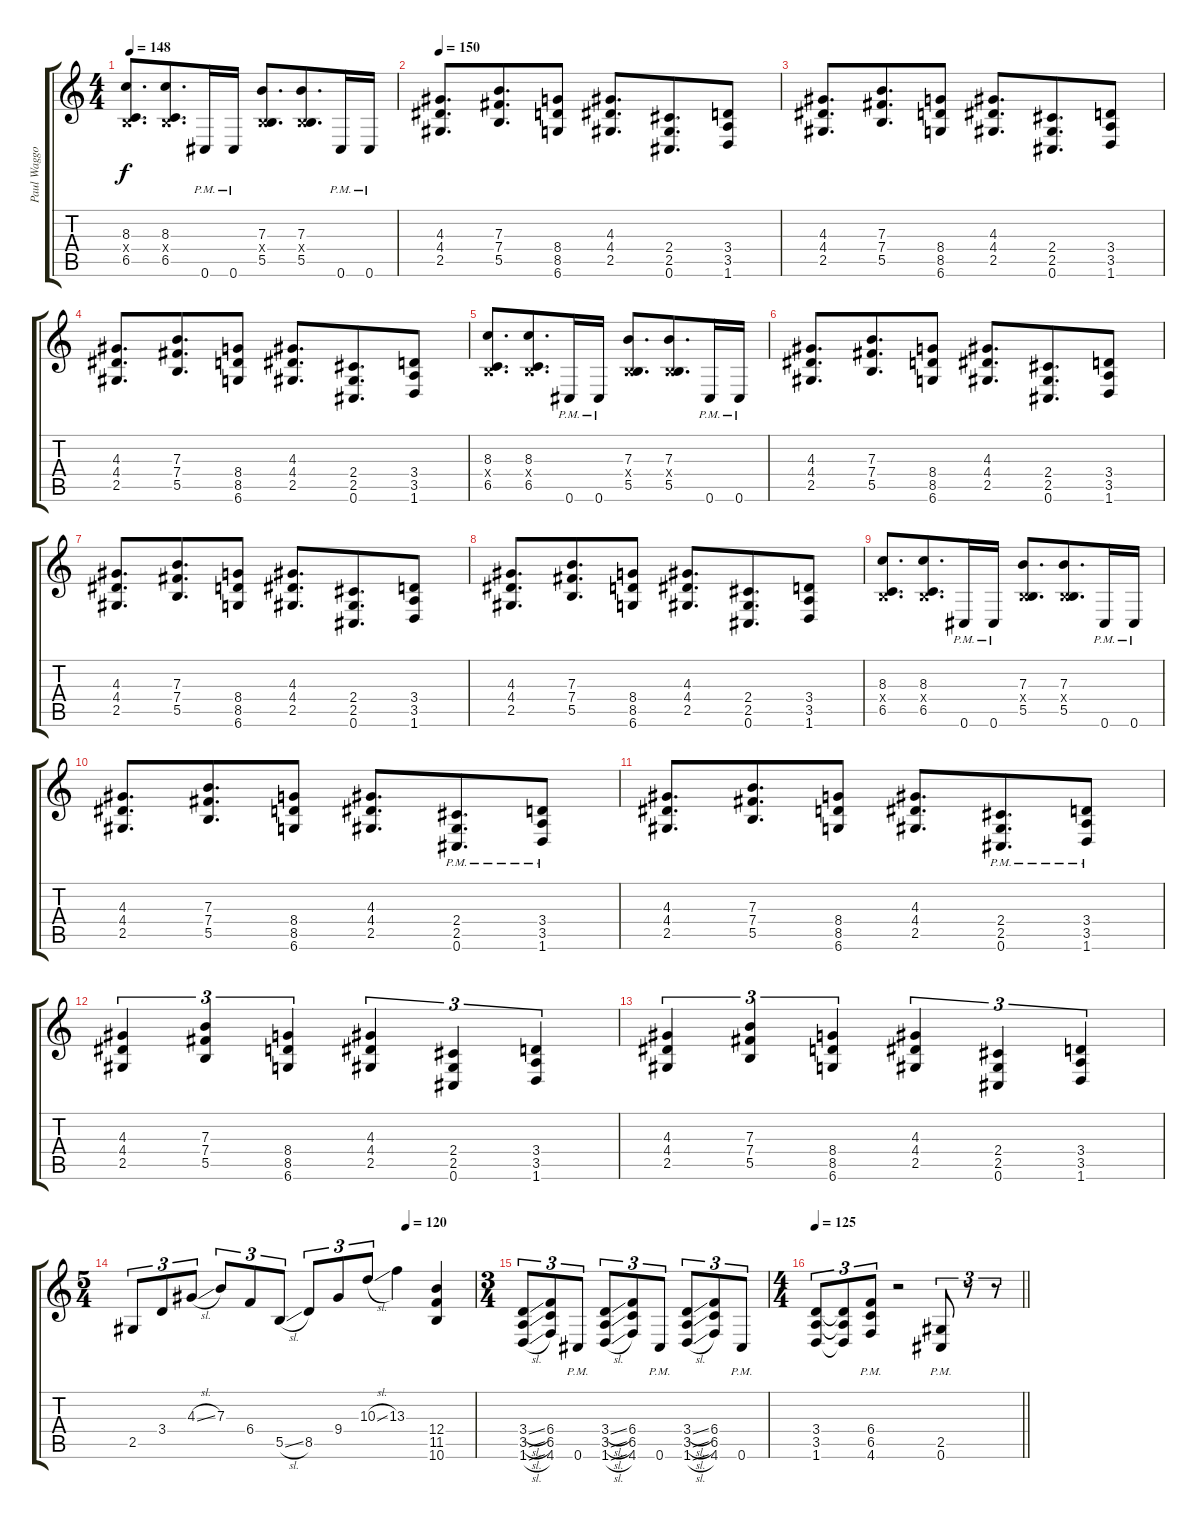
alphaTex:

\track ("Paul Waggoner" "Paul Waggo") {instrument distortionguitar}
\staff {score tabs}
\tuning (Db4 Ab3 E3 B2 Gb2 Db2) {hide}
\ts (4 4)
\tempo 148
\clef g2
\ks c
(8.3 0.4{x} 6.5).8{d dy f} (8.3 0.4{x} 6.5).8{d beam merge} 0.6{pm}.16 0.6{pm}.16 (7.3 0.4{x} 5.5).8{d} (7.3 0.4{x} 5.5).8{d beam merge} 0.6{pm}.16 0.6{pm}.16 |
\tempo 150
(4.3 4.4 2.5).8{d} (7.3 7.4 5.5).8{d beam merge} (8.4 8.5 6.6).8 (4.3 4.4 2.5).8{d} (2.4 2.5 0.6).8{d beam merge} (3.4 3.5 1.6).8 |
(4.3 4.4 2.5).8{d} (7.3 7.4 5.5).8{d beam merge} (8.4 8.5 6.6).8 (4.3 4.4 2.5).8{d} (2.4 2.5 0.6).8{d beam merge} (3.4 3.5 1.6).8 |
(4.3 4.4 2.5).8{d} (7.3 7.4 5.5).8{d beam merge} (8.4 8.5 6.6).8 (4.3 4.4 2.5).8{d} (2.4 2.5 0.6).8{d beam merge} (3.4 3.5 1.6).8 |
(8.3 0.4{x} 6.5).8{d} (8.3 0.4{x} 6.5).8{d beam merge} 0.6{pm}.16 0.6{pm}.16 (7.3 0.4{x} 5.5).8{d} (7.3 0.4{x} 5.5).8{d beam merge} 0.6{pm}.16 0.6{pm}.16 |
(4.3 4.4 2.5).8{d} (7.3 7.4 5.5).8{d beam merge} (8.4 8.5 6.6).8 (4.3 4.4 2.5).8{d} (2.4 2.5 0.6).8{d beam merge} (3.4 3.5 1.6).8 |
(4.3 4.4 2.5).8{d} (7.3 7.4 5.5).8{d beam merge} (8.4 8.5 6.6).8 (4.3 4.4 2.5).8{d} (2.4 2.5 0.6).8{d beam merge} (3.4 3.5 1.6).8 |
(4.3 4.4 2.5).8{d} (7.3 7.4 5.5).8{d beam merge} (8.4 8.5 6.6).8 (4.3 4.4 2.5).8{d} (2.4 2.5 0.6).8{d beam merge} (3.4 3.5 1.6).8 |
(8.3 0.4{x} 6.5).8{d} (8.3 0.4{x} 6.5).8{d beam merge} 0.6{pm}.16 0.6{pm}.16 (7.3 0.4{x} 5.5).8{d} (7.3 0.4{x} 5.5).8{d beam merge} 0.6{pm}.16 0.6{pm}.16 |
(4.3 4.4 2.5).8{d} (7.3 7.4 5.5).8{d beam merge} (8.4 8.5 6.6).8 (4.3 4.4 2.5).8{d} (2.4{pm} 2.5{pm} 0.6{pm}).8{d beam merge} (3.4{pm} 3.5{pm} 1.6{pm}).8 |
(4.3 4.4 2.5).8{d} (7.3 7.4 5.5).8{d beam merge} (8.4 8.5 6.6).8 (4.3 4.4 2.5).8{d} (2.4{pm} 2.5{pm} 0.6{pm}).8{d beam merge} (3.4{pm} 3.5{pm} 1.6{pm}).8 |
(4.3 4.4 2.5).4{tu (3 2)} (7.3 7.4 5.5).4{tu (3 2)} (8.4 8.5 6.6).4{tu (3 2)} (4.3 4.4 2.5).4{tu (3 2)} (2.4 2.5 0.6).4{tu (3 2)} (3.4 3.5 1.6).4{tu (3 2)} |
(4.3 4.4 2.5).4{tu (3 2)} (7.3 7.4 5.5).4{tu (3 2)} (8.4 8.5 6.6).4{tu (3 2)} (4.3 4.4 2.5).4{tu (3 2)} (2.4 2.5 0.6).4{tu (3 2)} (3.4 3.5 1.6).4{tu (3 2)} |
\ts (5 4)
\tempo (120 0.8)
2.5.8{tu (3 2)} 3.4.8{tu (3 2)} 4.3{sl}.8{tu (3 2)} 7.3.8{tu (3 2)} 6.4.8{tu (3 2)} 5.5{sl}.8{tu (3 2)} 8.5.8{tu (3 2)} 9.4.8{tu (3 2)} 10.3{sl}.8{tu (3 2)} 13.3.4 (12.4 11.5 10.6).4 |
\ts (3 4)
(3.4{sl} 3.5{sl} 1.6{sl}).8{tu (3 2)} (6.4 6.5 4.6).8{tu (3 2)} 0.6{pm}.8{tu (3 2)} (3.4{sl} 3.5{sl} 1.6{sl}).8{tu (3 2)} (6.4 6.5 4.6).8{tu (3 2)} 0.6{pm}.8{tu (3 2)} (3.4{sl} 3.5{sl} 1.6{sl}).8{tu (3 2)} (6.4 6.5 4.6).8{tu (3 2)} 0.6{pm}.8{tu (3 2)} |
\ts (4 4)
\tempo 125
\barLineRight lightlight
(3.4 3.5 1.6).8{tu (3 2)} (3.4{t} 3.5{t} 1.6{t}).8{tu (3 2)} (6.4{pm} 6.5{pm} 4.6{pm}).8{tu (3 2) balance 16} r.2 (2.5{pm} 0.6{pm}).8{tu (3 2) balance 14} r.8{tu (3 2)} r.8{tu (3 2)}
